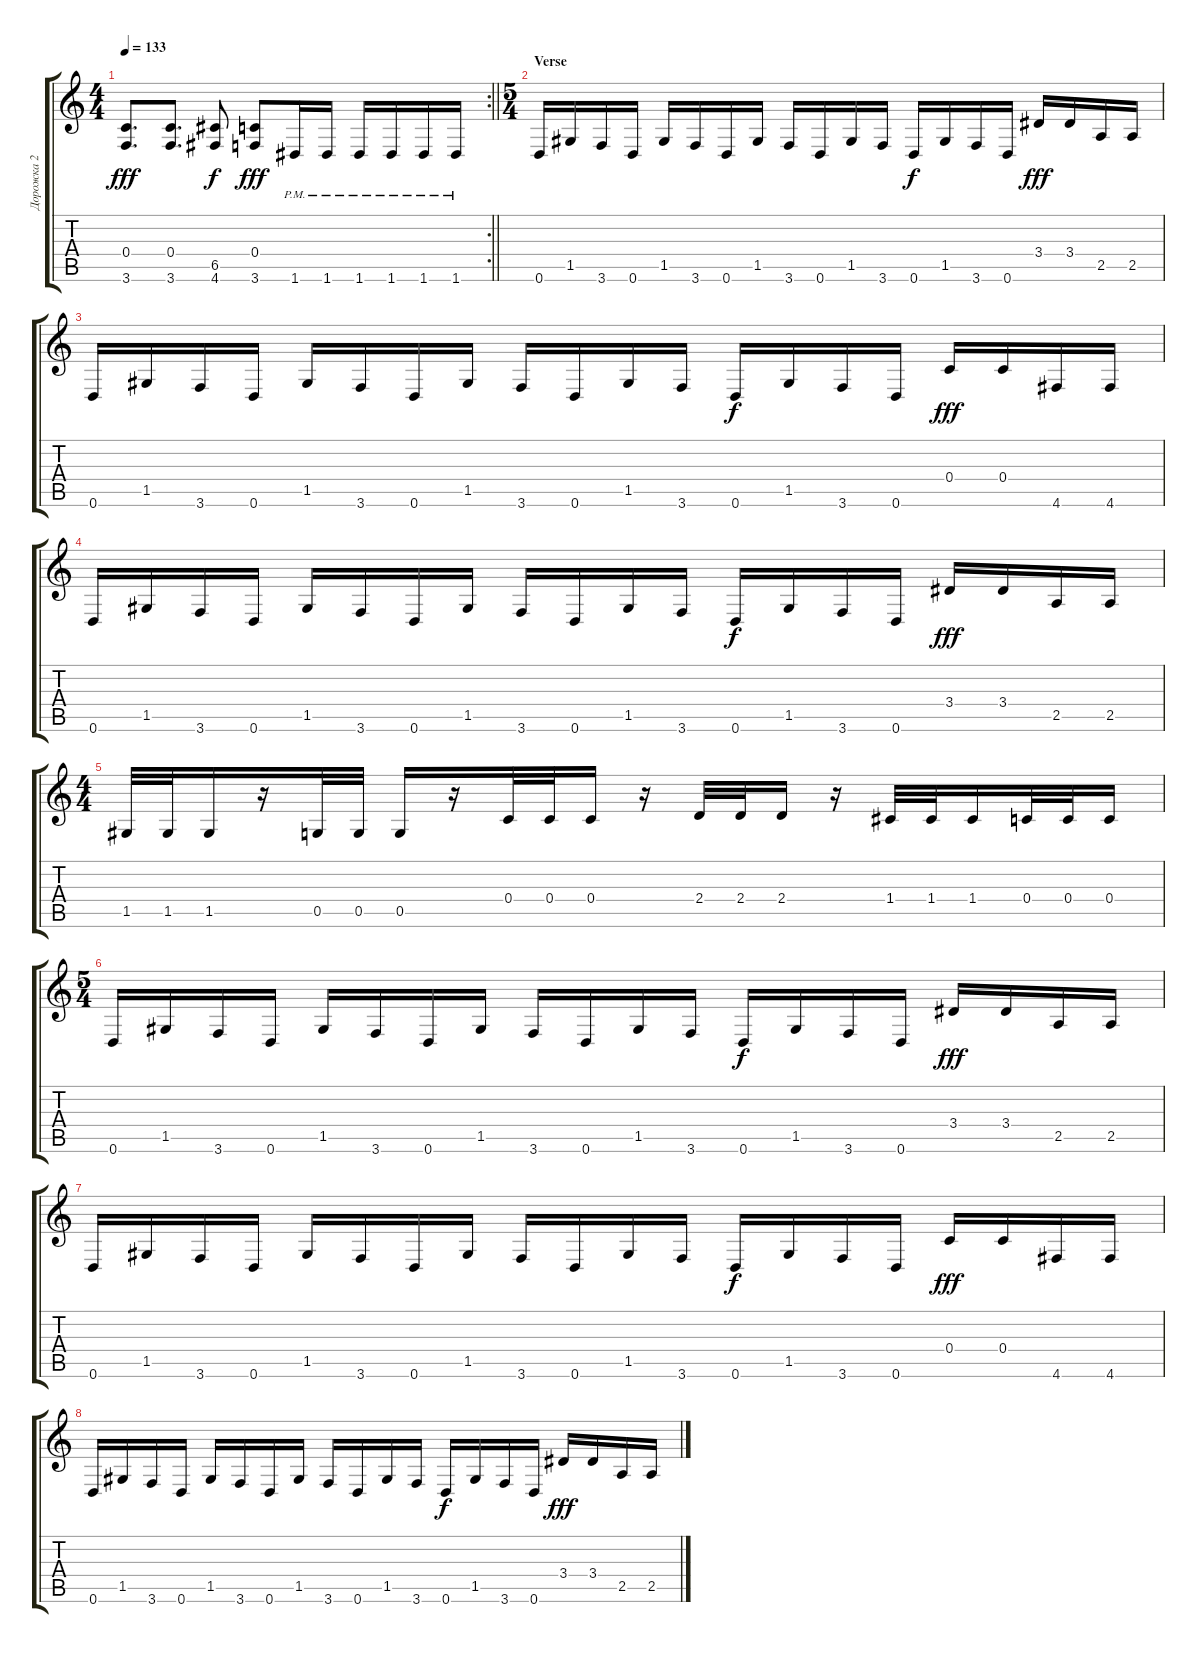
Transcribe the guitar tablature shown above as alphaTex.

\track ("Дорожка 2" "Дорожка 2") {instrument distortionguitar}
\staff {score tabs}
\tuning (D4 A3 F3 C3 G2 D2) {hide}
\rc 2
\ts (4 4)
\tempo 133
\clef g2
\barLineRight lightlight
\ks c
(0.4 3.6).8{d dy fff} (0.4 3.6).8{d} (6.5 4.6).8{dy f} (0.4 3.6).8{dy fff} 1.6{pm}.16 1.6{pm}.16 1.6{pm}.16 1.6{pm}.16 1.6{pm}.16 1.6{pm}.16 |
\ts (5 4)
\section ("" "Verse")
0.6.16 1.5.16 3.6.16 0.6.16 1.5.16 3.6.16 0.6.16 1.5.16 3.6.16 0.6.16 1.5.16 3.6.16 0.6.16{dy f} 1.5.16 3.6.16 0.6.16 3.4.16{dy fff} 3.4.16 2.5.16 2.5.16 |
0.6.16 1.5.16 3.6.16 0.6.16 1.5.16 3.6.16 0.6.16 1.5.16 3.6.16 0.6.16 1.5.16 3.6.16 0.6.16{dy f} 1.5.16 3.6.16 0.6.16 0.4.16{dy fff} 0.4.16 4.6.16 4.6.16 |
0.6.16 1.5.16 3.6.16 0.6.16 1.5.16 3.6.16 0.6.16 1.5.16 3.6.16 0.6.16 1.5.16 3.6.16 0.6.16{dy f} 1.5.16 3.6.16 0.6.16 3.4.16{dy fff} 3.4.16 2.5.16 2.5.16 |
\ts (4 4)
1.5.32 1.5.32 1.5.16 r.16 0.5.32 0.5.32 0.5.16 r.16 0.4.32 0.4.32 0.4.16 r.16 2.4.32 2.4.32 2.4.16 r.16 1.4.32 1.4.32 1.4.16 0.4.32 0.4.32 0.4.16 |
\ts (5 4)
0.6.16 1.5.16 3.6.16 0.6.16 1.5.16 3.6.16 0.6.16 1.5.16 3.6.16 0.6.16 1.5.16 3.6.16 0.6.16{dy f} 1.5.16 3.6.16 0.6.16 3.4.16{dy fff} 3.4.16 2.5.16 2.5.16 |
0.6.16 1.5.16 3.6.16 0.6.16 1.5.16 3.6.16 0.6.16 1.5.16 3.6.16 0.6.16 1.5.16 3.6.16 0.6.16{dy f} 1.5.16 3.6.16 0.6.16 0.4.16{dy fff} 0.4.16 4.6.16 4.6.16 |
0.6.16 1.5.16 3.6.16 0.6.16 1.5.16 3.6.16 0.6.16 1.5.16 3.6.16 0.6.16 1.5.16 3.6.16 0.6.16{dy f} 1.5.16 3.6.16 0.6.16 3.4.16{dy fff} 3.4.16 2.5.16 2.5.16
